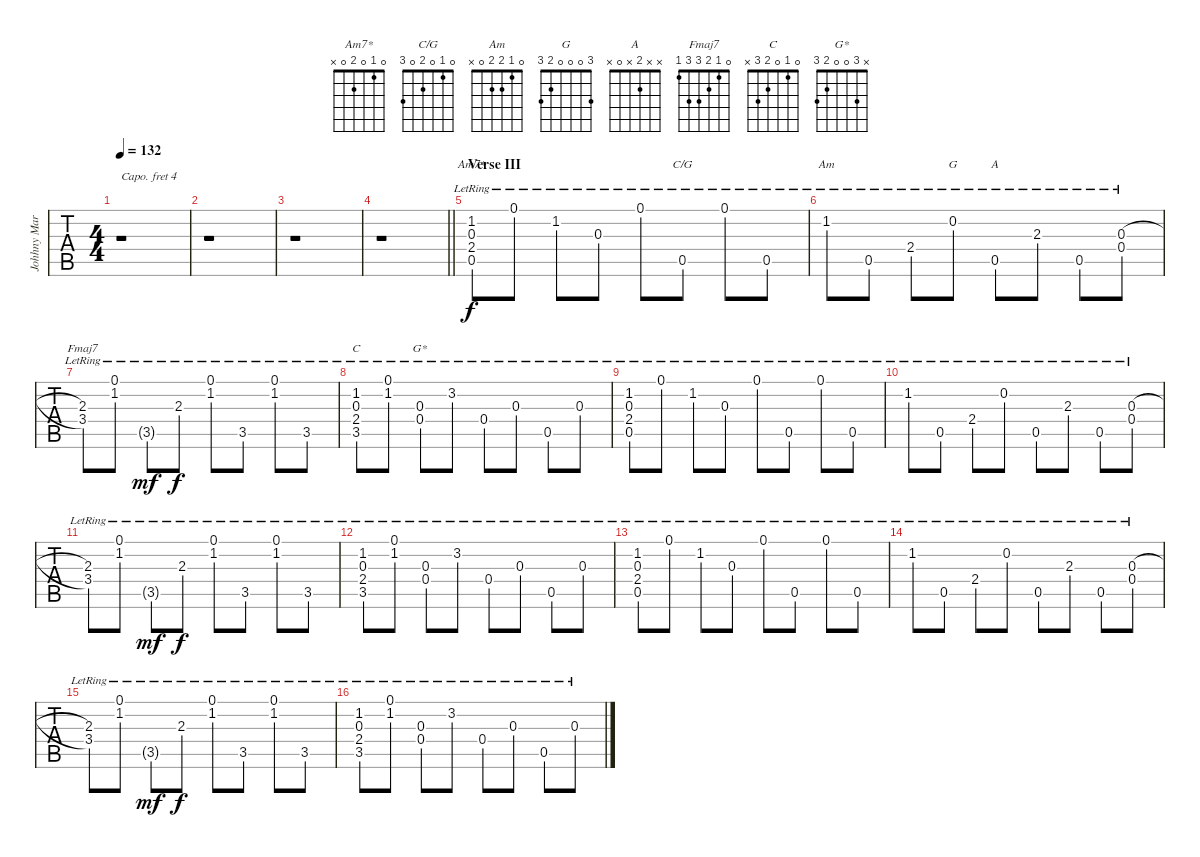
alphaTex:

\track ("Johhny Marr's lead guitar" "Johhny Mar") {instrument electricguitarjazz}
\staff {tabs}
\capo 4
\tuning (E4 B3 G3 D3 A2 E2) {hide}
\chord ("Am7*" 0 1 0 2 0 x)
\chord ("C/G" 0 1 0 2 0 3)
\chord ("Am" 0 1 2 2 0 x)
\chord ("G" 3 0 0 0 2 3)
\chord ("A" x x 2 x 0 x)
\chord ("Fmaj7" 0 1 2 3 3 1)
\chord ("C" 0 1 0 2 3 x)
\chord ("G*" x 3 0 0 2 3)
\ts (4 4)
\tempo 132
\clef g2
\ks e
r.1{dy mf} |
r.1 |
r.1 |
\barLineRight lightlight
r.1 |
\section ("" "Verse III")
(1.2{lr} 0.3{lr} 2.4{lr} 0.5{lr}).8{ch "Am7*" dy f} 0.1{lr}.8 1.2{lr}.8 0.3{lr}.8 0.1{lr}.8 0.5{lr}.8{ch "C/G"} 0.1{lr}.8 0.5{lr}.8 |
1.2{lr}.8{ch "Am"} 0.5{lr}.8 2.4{lr}.8 0.2{lr}.8{ch "G"} 0.5{lr}.8{ch "A"} 2.3{lr}.8 0.5{lr}.8 (0.3{h lr} 0.4{h lr}).8 |
(2.3{lr} 3.4{lr}).8{ch "Fmaj7"} (0.1{lr} 1.2{lr}).8 3.5{g lr}.8{dy mf} 2.3{lr}.8{dy f} (0.1{lr} 1.2{lr}).8 3.5{lr}.8 (0.1{lr} 1.2{lr}).8 3.5{lr}.8 |
(1.2{lr} 0.3{lr} 2.4{lr} 3.5{lr}).8{ch "C"} (0.1{lr} 1.2{lr}).8 (0.3{lr} 0.4{lr}).8{ch "G*"} 3.2{lr}.8 0.4{lr}.8 0.3{lr}.8 0.5{lr}.8 0.3{lr}.8 |
(1.2{lr} 0.3{lr} 2.4{lr} 0.5{lr}).8 0.1{lr}.8 1.2{lr}.8 0.3{lr}.8 0.1{lr}.8 0.5{lr}.8 0.1{lr}.8 0.5{lr}.8 |
1.2{lr}.8 0.5{lr}.8 2.4{lr}.8 0.2{lr}.8 0.5{lr}.8 2.3{lr}.8 0.5{lr}.8 (0.3{h lr} 0.4{h lr}).8 |
(2.3{lr} 3.4{lr}).8 (0.1{lr} 1.2{lr}).8 3.5{g lr}.8{dy mf} 2.3{lr}.8{dy f} (0.1{lr} 1.2{lr}).8 3.5{lr}.8 (0.1{lr} 1.2{lr}).8 3.5{lr}.8 |
(1.2{lr} 0.3{lr} 2.4{lr} 3.5{lr}).8 (0.1{lr} 1.2{lr}).8 (0.3{lr} 0.4{lr}).8 3.2{lr}.8 0.4{lr}.8 0.3{lr}.8 0.5{lr}.8 0.3{lr}.8 |
(1.2{lr} 0.3{lr} 2.4{lr} 0.5{lr}).8 0.1{lr}.8 1.2{lr}.8 0.3{lr}.8 0.1{lr}.8 0.5{lr}.8 0.1{lr}.8 0.5{lr}.8 |
1.2{lr}.8 0.5{lr}.8 2.4{lr}.8 0.2{lr}.8 0.5{lr}.8 2.3{lr}.8 0.5{lr}.8 (0.3{h lr} 0.4{h lr}).8 |
(2.3{lr} 3.4{lr}).8 (0.1{lr} 1.2{lr}).8 3.5{g lr}.8{dy mf} 2.3{lr}.8{dy f} (0.1{lr} 1.2{lr}).8 3.5{lr}.8 (0.1{lr} 1.2{lr}).8 3.5{lr}.8 |
(1.2{lr} 0.3{lr} 2.4{lr} 3.5{lr}).8 (0.1{lr} 1.2{lr}).8 (0.3{lr} 0.4{lr}).8 3.2{lr}.8 0.4{lr}.8 0.3{lr}.8 0.5{lr}.8 0.3{lr}.8
